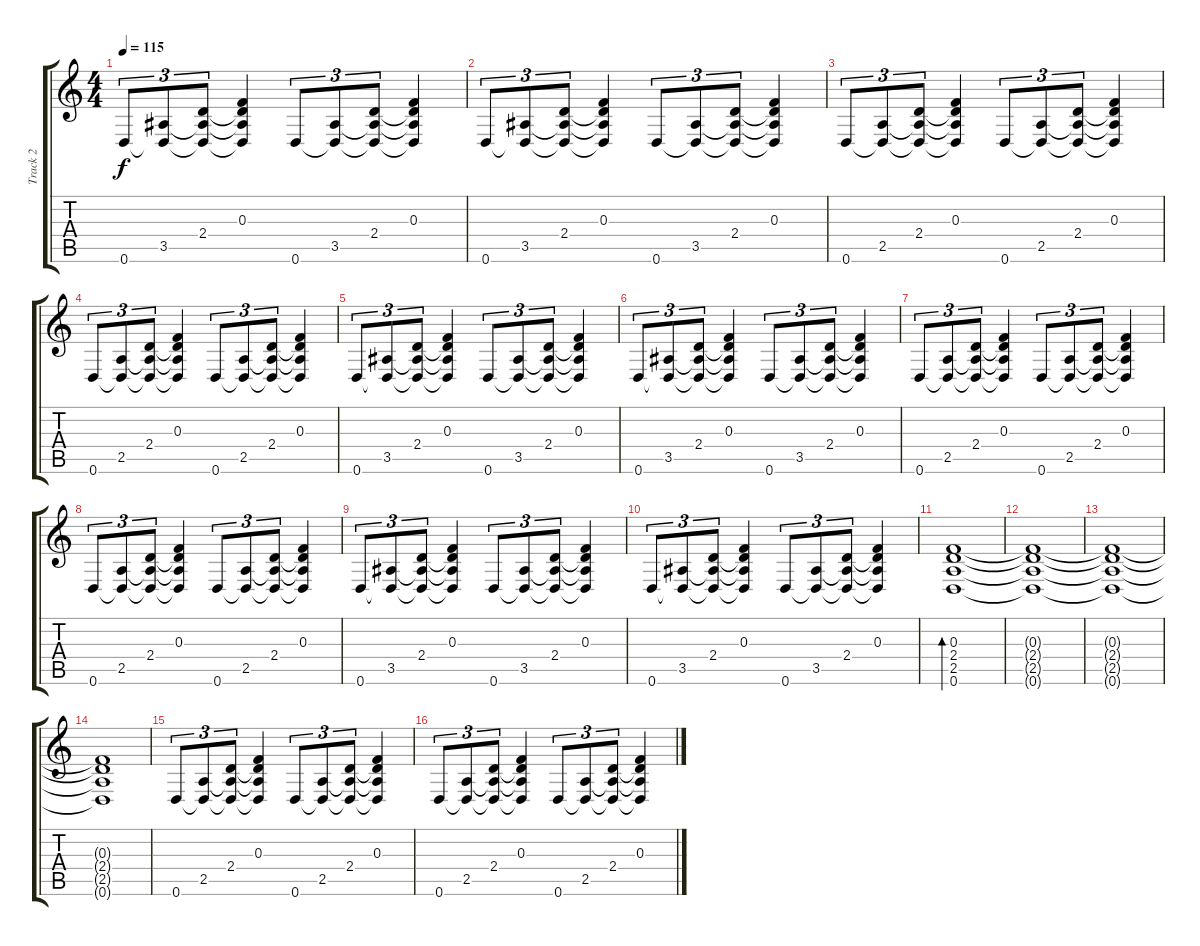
\track ("Track 2" "Track 2") {instrument distortionguitar}
\staff {score tabs}
\tuning (D4 A3 F3 C3 G2 D2) {hide}
\ts (4 4)
\tempo 115
\clef g2
\ks c
0.6.8{tu (3 2) dy f} (3.5 0.6{t}).8{tu (3 2)} (2.4 3.5{t} 0.6{t}).8{tu (3 2)} (0.3 2.4{t} 3.5{t} 0.6{t}).4 0.6.8{tu (3 2)} (3.5 0.6{t}).8{tu (3 2)} (2.4 3.5{t} 0.6{t}).8{tu (3 2)} (0.3 2.4{t} 3.5{t} 0.6{t}).4 |
0.6.8{tu (3 2)} (3.5 0.6{t}).8{tu (3 2)} (2.4 3.5{t} 0.6{t}).8{tu (3 2)} (0.3 2.4{t} 3.5{t} 0.6{t}).4 0.6.8{tu (3 2)} (3.5 0.6{t}).8{tu (3 2)} (2.4 3.5{t} 0.6{t}).8{tu (3 2)} (0.3 2.4{t} 3.5{t} 0.6{t}).4 |
0.6.8{tu (3 2)} (2.5 0.6{t}).8{tu (3 2)} (2.4 2.5{t} 0.6{t}).8{tu (3 2)} (0.3 2.4{t} 2.5{t} 0.6{t}).4 0.6.8{tu (3 2)} (2.5 0.6{t}).8{tu (3 2)} (2.4 2.5{t} 0.6{t}).8{tu (3 2)} (0.3 2.4{t} 2.5{t} 0.6{t}).4 |
0.6.8{tu (3 2)} (2.5 0.6{t}).8{tu (3 2)} (2.4 2.5{t} 0.6{t}).8{tu (3 2)} (0.3 2.4{t} 2.5{t} 0.6{t}).4 0.6.8{tu (3 2)} (2.5 0.6{t}).8{tu (3 2)} (2.4 2.5{t} 0.6{t}).8{tu (3 2)} (0.3 2.4{t} 2.5{t} 0.6{t}).4 |
0.6.8{tu (3 2)} (3.5 0.6{t}).8{tu (3 2)} (2.4 3.5{t} 0.6{t}).8{tu (3 2)} (0.3 2.4{t} 3.5{t} 0.6{t}).4 0.6.8{tu (3 2)} (3.5 0.6{t}).8{tu (3 2)} (2.4 3.5{t} 0.6{t}).8{tu (3 2)} (0.3 2.4{t} 3.5{t} 0.6{t}).4 |
0.6.8{tu (3 2)} (3.5 0.6{t}).8{tu (3 2)} (2.4 3.5{t} 0.6{t}).8{tu (3 2)} (0.3 2.4{t} 3.5{t} 0.6{t}).4 0.6.8{tu (3 2)} (3.5 0.6{t}).8{tu (3 2)} (2.4 3.5{t} 0.6{t}).8{tu (3 2)} (0.3 2.4{t} 3.5{t} 0.6{t}).4 |
0.6.8{tu (3 2)} (2.5 0.6{t}).8{tu (3 2)} (2.4 2.5{t} 0.6{t}).8{tu (3 2)} (0.3 2.4{t} 2.5{t} 0.6{t}).4 0.6.8{tu (3 2)} (2.5 0.6{t}).8{tu (3 2)} (2.4 2.5{t} 0.6{t}).8{tu (3 2)} (0.3 2.4{t} 2.5{t} 0.6{t}).4 |
0.6.8{tu (3 2)} (2.5 0.6{t}).8{tu (3 2)} (2.4 2.5{t} 0.6{t}).8{tu (3 2)} (0.3 2.4{t} 2.5{t} 0.6{t}).4 0.6.8{tu (3 2)} (2.5 0.6{t}).8{tu (3 2)} (2.4 2.5{t} 0.6{t}).8{tu (3 2)} (0.3 2.4{t} 2.5{t} 0.6{t}).4 |
0.6.8{tu (3 2)} (3.5 0.6{t}).8{tu (3 2)} (2.4 3.5{t} 0.6{t}).8{tu (3 2)} (0.3 2.4{t} 3.5{t} 0.6{t}).4 0.6.8{tu (3 2)} (3.5 0.6{t}).8{tu (3 2)} (2.4 3.5{t} 0.6{t}).8{tu (3 2)} (0.3 2.4{t} 3.5{t} 0.6{t}).4 |
0.6.8{tu (3 2)} (3.5 0.6{t}).8{tu (3 2)} (2.4 3.5{t} 0.6{t}).8{tu (3 2)} (0.3 2.4{t} 3.5{t} 0.6{t}).4 0.6.8{tu (3 2)} (3.5 0.6{t}).8{tu (3 2)} (2.4 3.5{t} 0.6{t}).8{tu (3 2)} (0.3 2.4{t} 3.5{t} 0.6{t}).4 |
(0.3 2.4 2.5 0.6).1{bd 480} |
(0.3{t} 2.4{t} 2.5{t} 0.6{t}).1 |
(0.3{t} 2.4{t} 2.5{t} 0.6{t}).1 |
(0.3{t} 2.4{t} 2.5{t} 0.6{t}).1 |
0.6.8{tu (3 2)} (2.5 0.6{t}).8{tu (3 2)} (2.4 2.5{t} 0.6{t}).8{tu (3 2)} (0.3 2.4{t} 2.5{t} 0.6{t}).4 0.6.8{tu (3 2)} (2.5 0.6{t}).8{tu (3 2)} (2.4 2.5{t} 0.6{t}).8{tu (3 2)} (0.3 2.4{t} 2.5{t} 0.6{t}).4 |
0.6.8{tu (3 2)} (2.5 0.6{t}).8{tu (3 2)} (2.4 2.5{t} 0.6{t}).8{tu (3 2)} (0.3 2.4{t} 2.5{t} 0.6{t}).4 0.6.8{tu (3 2)} (2.5 0.6{t}).8{tu (3 2)} (2.4 2.5{t} 0.6{t}).8{tu (3 2)} (0.3 2.4{t} 2.5{t} 0.6{t}).4
